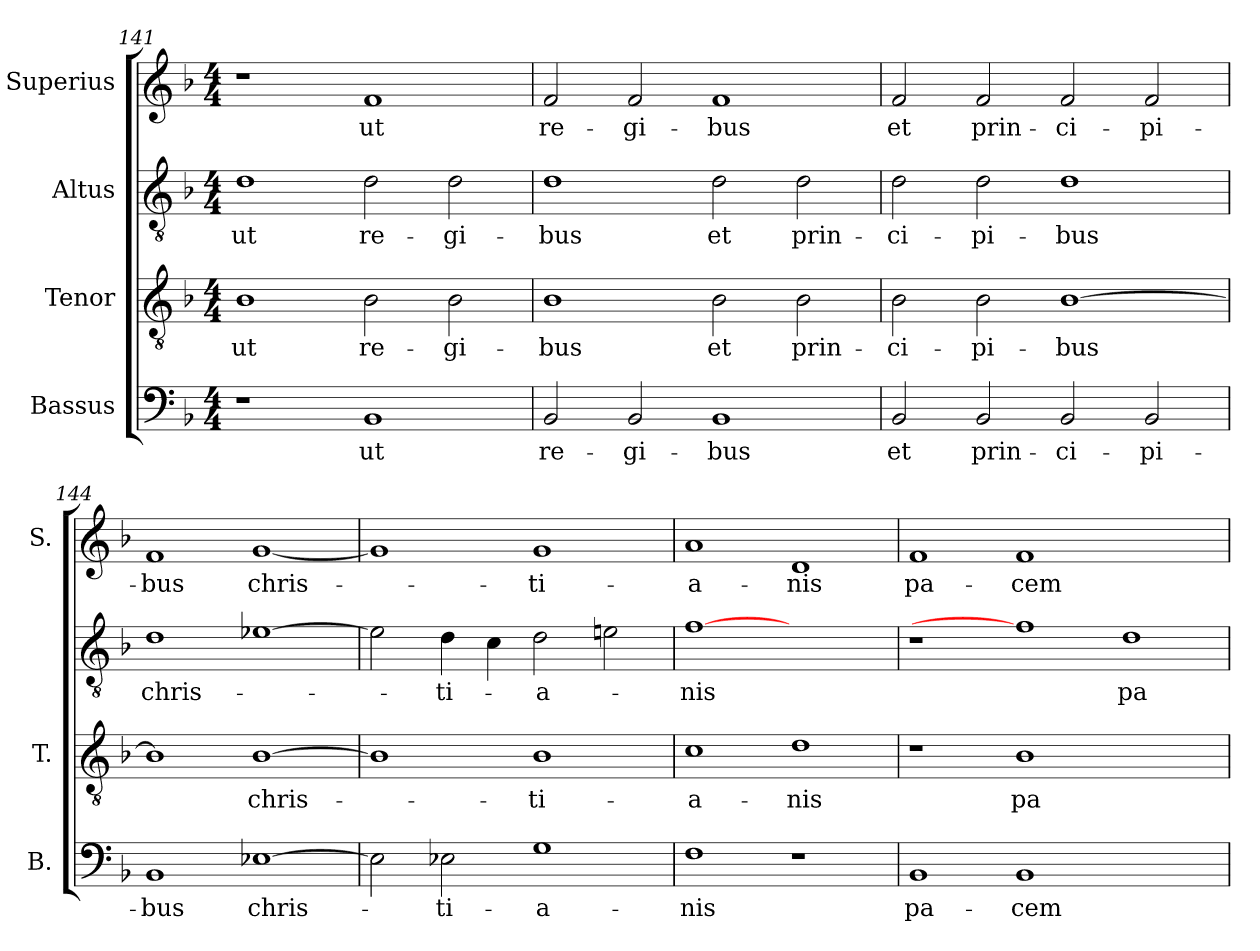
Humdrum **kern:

**kern	**text	**kern	**text	**kern	**text	**kern	**text
*part4	*part4	*part3	*part3	*part2	*part2	*part1	*part1
*staff4	*staff4	*staff3	*staff3	*staff2	*staff2	*staff1	*staff1
*I"Bassus	*	*I"Tenor	*	*I"Altus	*	*I"Superius	*
*I'B.	*	*I'T.	*	*	*	*I'S.	*
*clefF4	*	*clefGv2	*	*clefGv2	*	*clefG2	*
*	*	*ITrd7c12	*	*ITrd7c12	*	*	*
*k[b-]	*	*k[b-]	*	*k[b-]	*	*k[b-]	*
*F:	*	*F:	*	*F:	*	*F:	*
*M4/4	*	*M4/4	*	*M4/4	*	*M4/4	*
=141	=141	=141	=141	=141	=141	=141	=141
!	!	!	!LO:LY:b:color=#000000	!	!	!	!
!	!	!	!	!	!LO:LY:b:color=#000000	!	!
1r	.	1BB-i	ut	1Di	ut	1r	.
!	!LO:LY:b:color=#000000	!	!	!	!	!	!
!	!	!	!LO:LY:b:color=#000000	!	!	!	!
!	!	!	!	!	!LO:LY:b:color=#000000	!	!
!	!	!	!	!	!	!	!LO:LY:b:color=#000000
1BB-i	ut	2BB-i\	re-	2Di\	re-	1fi	ut
!	!	!	!LO:LY:b:color=#000000	!	!	!	!
!	!	!	!	!	!LO:LY:b:color=#000000	!	!
.	.	2BB-i\	-gi-	2Di\	-gi-	.	.
!!LO:LB:g=z
=142	=142	=142	=142	=142	=142	=142	=142
!	!LO:LY:b:color=#000000	!	!	!	!	!	!
!	!	!	!LO:LY:b:color=#000000	!	!	!	!
!	!	!	!	!	!LO:LY:b:color=#000000	!	!
!	!	!	!	!	!	!	!LO:LY:b:color=#000000
2BB-i/	re-	1BB-i	-bus	1Di	-bus	2fi/	re-
!	!LO:LY:b:color=#000000	!	!	!	!	!	!
!	!	!	!	!	!	!	!LO:LY:b:color=#000000
2BB-i/	-gi-	.	.	.	.	2fi/	-gi-
!	!LO:LY:b:color=#000000	!	!	!	!	!	!
!	!	!	!LO:LY:b:color=#000000	!	!	!	!
!	!	!	!	!	!LO:LY:b:color=#000000	!	!
!	!	!	!	!	!	!	!LO:LY:b:color=#000000
1BB-i	-bus	2BB-i\	et	2Di\	et	1fi	-bus
!	!	!	!LO:LY:b:color=#000000	!	!	!	!
!	!	!	!	!	!LO:LY:b:color=#000000	!	!
.	.	2BB-i\	prin-	2Di\	prin-	.	.
=143	=143	=143	=143	=143	=143	=143	=143
!	!LO:LY:b:color=#000000	!	!	!	!	!	!
!	!	!	!LO:LY:b:color=#000000	!	!	!	!
!	!	!	!	!	!LO:LY:b:color=#000000	!	!
!	!	!	!	!	!	!	!LO:LY:b:color=#000000
2BB-i/	et	2BB-i\	-ci-	2Di\	-ci-	2fi/	et
!	!LO:LY:b:color=#000000	!	!	!	!	!	!
!	!	!	!LO:LY:b:color=#000000	!	!	!	!
!	!	!	!	!	!LO:LY:b:color=#000000	!	!
!	!	!	!	!	!	!	!LO:LY:b:color=#000000
2BB-i/	prin-	2BB-i\	-pi-	2Di\	-pi-	2fi/	prin-
!	!LO:LY:b:color=#000000	!	!	!	!	!	!
!	!	!	!LO:LY:b:color=#000000	!	!	!	!
!	!	!	!	!	!LO:LY:b:color=#000000	!	!
!	!	!	!	!	!	!	!LO:LY:b:color=#000000
2BB-i/	-ci-	[>1BB-i	-bus	1Di	-bus	2fi/	-ci-
!	!LO:LY:b:color=#000000	!	!	!	!	!	!
!	!	!	!	!	!	!	!LO:LY:b:color=#000000
2BB-i/	-pi-	.	.	.	.	2fi/	-pi-
=144	=144	=144	=144	=144	=144	=144	=144
!	!LO:LY:b:color=#000000	!	!	!	!	!	!
!	!	!	!	!	!LO:LY:b:color=#000000	!	!
!	!	!	!	!	!	!	!LO:LY:b:color=#000000
1BB-i	-bus	1BB-i]	.	1Di	chris-	1fi	-bus
!	!LO:LY:b:color=#000000	!	!	!	!	!	!
!	!	!	!LO:LY:b:color=#000000	!	!	!	!
!	!	!	!	!	!	!	!LO:LY:b:color=#000000
[>1E-Xi	chris-	[>1BB-i	chris-	[>1E-Xi	.	[<1gi	chris-
=145	=145	=145	=145	=145	=145	=145	=145
2E-i\]	.	1BB-i]	.	2E-i\]	.	1gi]	.
!	!LO:LY:b:color=#000000	!	!	!	!	!	!
!	!	!	!	!	!LO:LY:b:color=#000000	!	!
2E-Xi\	-ti-	.	.	4Di\	-ti-	.	.
.	.	.	.	4Ci\	.	.	.
!	!LO:LY:b:color=#000000	!	!	!	!	!	!
!	!	!	!LO:LY:b:color=#000000	!	!	!	!
!	!	!	!	!	!LO:LY:b:color=#000000	!	!
!	!	!	!	!	!	!	!LO:LY:b:color=#000000
1Gi	-a-	1BB-i	-ti-	2Di\	-a-	1gi	-ti-
.	.	.	.	2Ei\	.	.	.
=146	=146	=146	=146	=146	=146	=146	=146
!	!LO:LY:b:color=#000000	!	!	!	!	!	!
!	!	!	!LO:LY:b:color=#000000	!	!	!	!
!	!	!	!	!	!LO:LY:b:color=#000000	!	!
!	!	!	!	!	!	!	!LO:LY:b:color=#000000
1Fi	-nis	1Ci	-a-	[1Fi	-nis	1ai	-a-
!	!	!	!LO:LY:b:color=#000000	!	!	!	!
!	!	!	!	!	!	!	!LO:LY:b:color=#000000
1r	.	1Di	-nis	1ryy	.	1di	-nis
!!LO:LB:g=z
=147	=147	=147	=147	=147	=147	=147	=147
!	!LO:LY:b:color=#000000	!	!	!	!	!	!
!	!	!	!	!	!	!	!LO:LY:b:color=#000000
1BB-i	pa-	1r	.	1r	.	1fi	pa-
!	!LO:LY:b:color=#000000	!	!	!	!	!	!
!	!	!	!LO:LY:b:color=#000000	!	!	!	!
!	!	!	!	!	!	!	!LO:LY:b:color=#000000
1BB-i	-cem	1BB-i	pa-	1Fi]	.	1fi	-cem
!	!	!	!	!	!LO:LY:b:color=#000000	!	!
1ryy	.	1ryy	.	1Di	pa-	1ryy	.
=	=	=	=	=	=	=	=
*-	*-	*-	*-	*-	*-	*-	*-
